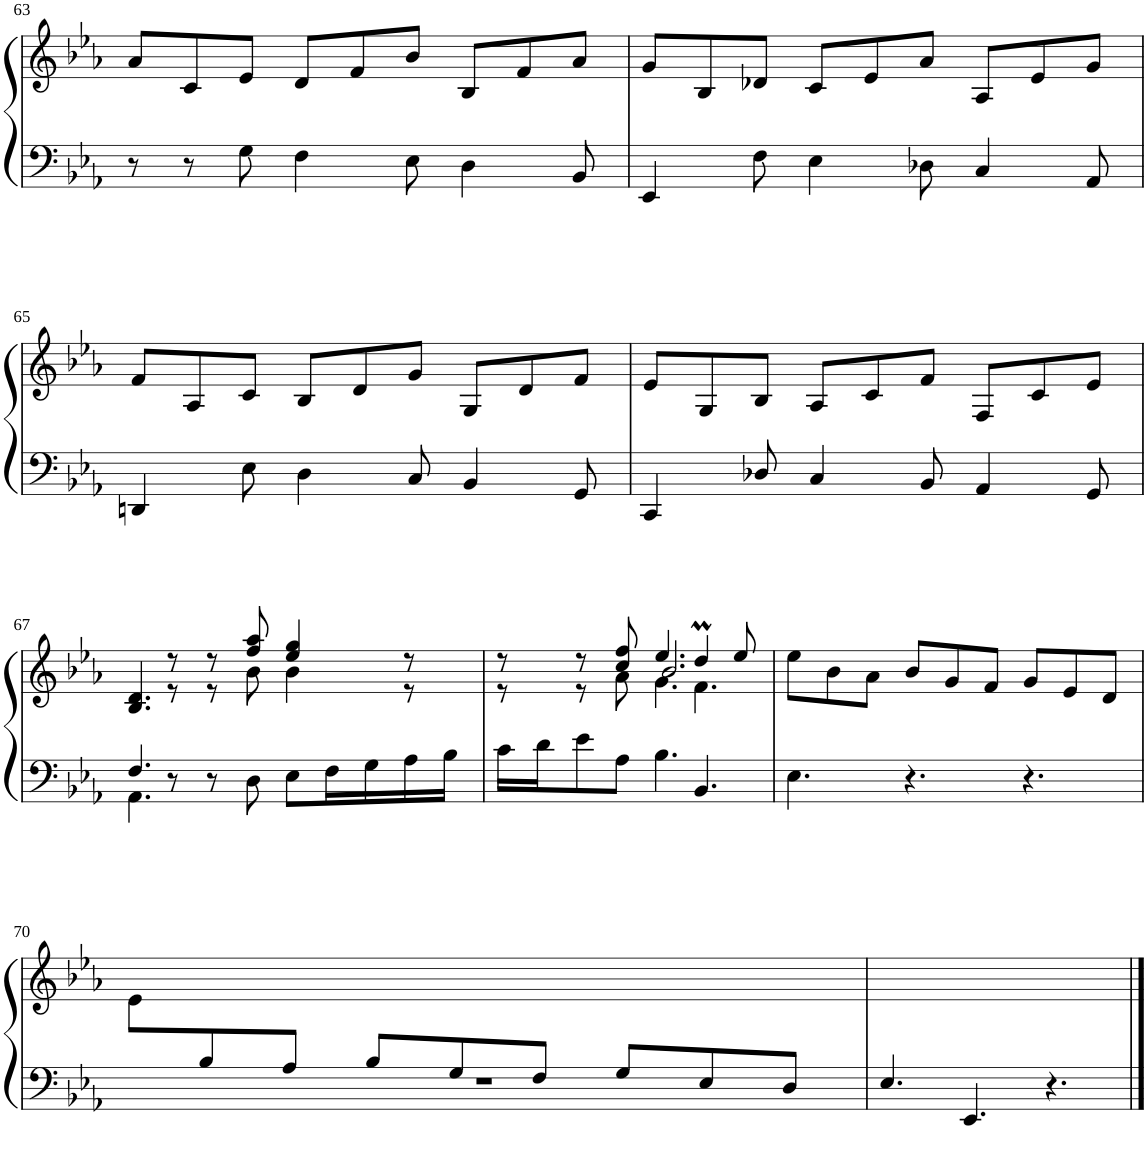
**kern	**kern
*part1	*part1
*staff2	*staff1
*I"Piano	*
*I'Pno	*
!!LO:PB:g=z
*clefF4	*clefG2
*k[b-e-a-]	*k[b-e-a-]
*M9/8	*M9/8
=63	=63
8r	8a-/L
8r	8c/
8G\	8e-/J
4F\	8d/L
.	8f/
8E-\	8b-/J
4D\	8B-/L
.	8f/
8BB-/	8a-/J
=64	=64
4EE-/	8g/L
.	8B-/
8F\	8d-X/J
4E-\	8c/L
.	8e-/
8D-X\	8a-/J
4C/	8A-/L
.	8e-/
8AA-/	8g/J
!!LO:LB:g=z
=65	=65
4DDn/	8f/L
.	8A-/
8E-\	8c/J
4D\	8B-/L
.	8d/
8C/	8g/J
4BB-/	8G/L
.	8d/
8GG/	8f/J
=66	=66
4CC/	8e-/L
.	8G/
8D-X/	8B-/J
4C/	8A-/L
.	8c/
8BB-/	8f/J
4AA-/	8F/L
.	8c/
8GG/	8e-/J
!!LO:LB:g=z
=67	=67
*^	*^
4.F/	4.AA-\	4.B-/ 4.d/	4.ryy
8r	2.ryy	8r	8r
8r	.	8r	8r
8D\	.	8ff/ 8aa-/	8b-\
8E-\L	.	4ee-/ 4gg/	4b-\
16F\L	.	.	.
16G\	.	.	.
16A-\	.	8r	8r
16B-\JJ	.	.	.
*v	*v	*	*
=68	=68	=68
*	*	*^
16c\LL	8r	8r	4.ryy
16d\J	.	.	.
8e-\	8r	8r	.
8A-\J	8cc/ 8ff/	8a-\	.
4.B-\	4.ee-/	4.g\	2.b-/
4.BB-/	4ddm/	4.f\	.
.	8ee-/	.	.
*	*v	*v	*v
=69	=69
4.E-\	8ee-\L
.	8b-\
.	8a-\J
4.r	8b-/L
.	8g/
.	8f/J
4.r	8g/L
.	8e-/
.	8d/J
!!LO:LB:g=z
=70	=70
*^	*
8ryy	8%9r	8e-\L
8B-/	.	1ryy
8A-/J	.	.
8B-/L	.	.
8G/	.	.
8F/J	.	.
8G/L	.	.
8E-/	.	.
8D/J	.	.
*v	*v	*
=71	=71
4.E-/	1ryy
4.EE-/	.
4.r	.
.	8ryy
==	==
*-	*-
